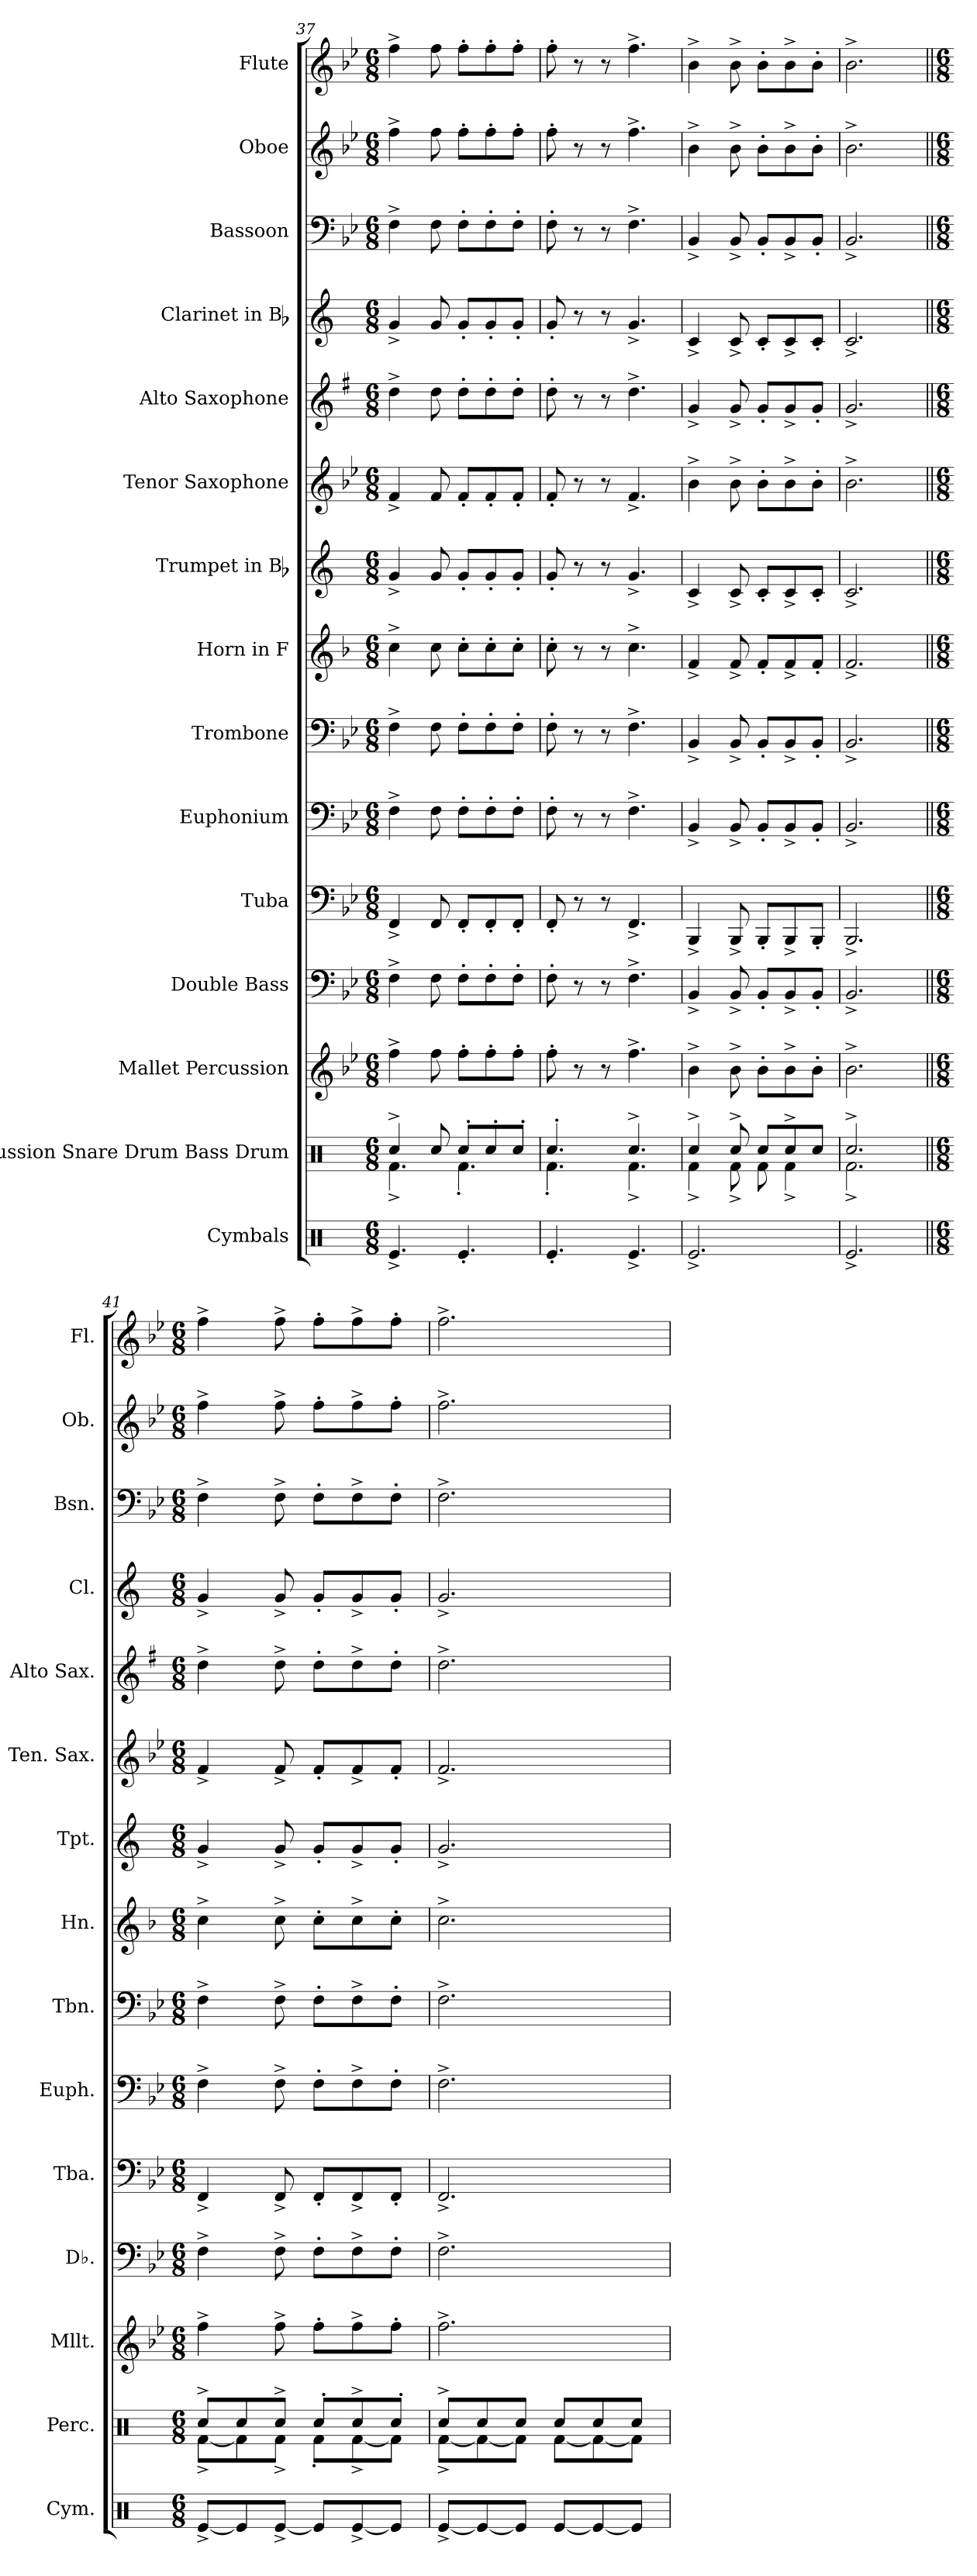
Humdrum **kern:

**kern	**kern	**kern	**kern	**kern	**kern	**kern	**kern	**kern	**kern	**kern	**kern	**kern	**kern	**kern
*part15	*part14	*part13	*part12	*part11	*part10	*part9	*part8	*part7	*part6	*part5	*part4	*part3	*part2	*part1
*staff15	*staff14	*staff13	*staff12	*staff11	*staff10	*staff9	*staff8	*staff7	*staff6	*staff5	*staff4	*staff3	*staff2	*staff1
*I"Cymbals	*I"Percussion Snare Drum Bass Drum	*I"Mallet Percussion	*I"Double Bass	*I"Tuba	*I"Euphonium	*I"Trombone	*I"Horn in F	*I"Trumpet in Bb	*I"Tenor Saxophone	*I"Alto Saxophone	*I"Clarinet in Bb	*I"Bassoon	*I"Oboe	*I"Flute
*I'Cym.	*I'Perc.	*I'Mllt.	*I'Db.	*I'Tba.	*I'Euph.	*I'Tbn.	*I'Hn.	*I'Tpt.	*I'Ten. Sax.	*I'Alto Sax.	*I'Cl.	*I'Bsn.	*I'Ob.	*I'Fl.
*clefX	*clefX	*clefG2	*clefF4	*clefF4	*clefF4	*clefF4	*clefG2	*clefG2	*clefG2	*clefG2	*clefG2	*clefF4	*clefG2	*clefG2
*	*	*ITrd-14c-24	*ITrd7c12	*	*	*	*ITrd4c7	*ITrd1c2	*ITrd8c14	*ITrd5c9	*ITrd1c2	*	*	*
*k[]	*k[]	*k[b-e-]	*k[b-e-]	*k[b-e-]	*k[b-e-]	*k[b-e-]	*k[b-e-]	*k[b-e-]	*k[b-e-]	*k[b-e-]	*k[b-e-]	*k[b-e-]	*k[b-e-]	*k[b-e-]
*C:	*C:	*B-:	*B-:	*B-:	*B-:	*B-:	*B-:	*B-:	*B-:	*B-:	*B-:	*B-:	*B-:	*B-:
*M6/8	*M6/8	*M6/8	*M6/8	*M6/8	*M6/8	*M6/8	*M6/8	*M6/8	*M6/8	*M6/8	*M6/8	*M6/8	*M6/8	*M6/8
=37	=37	=37	=37	=37	=37	=37	=37	=37	=37	=37	=37	=37	=37	=37
*	*^	*	*	*	*	*	*	*	*	*	*	*	*	*
4.Re^i/	4Rcc^i/	4.Rf^i\	4ffff^i\	4FF^i\	4FF^i/	4F^i\	4F^i\	4f^i\	4f^i/	4F^i/	4f^i\	4f^i/	4F^i\	4ff^i\	4ff^i\
.	8Rcci/	.	8ffffi\	8FFi\	8FFi/	8Fi\	8Fi\	8fi\	8fi/	8Fi/	8fi\	8fi/	8Fi\	8ffi\	8ffi\
4.Re'i/	8Rcc'i/L	4.Rf'i\	8ffff'i\L	8FF'i\L	8FF'i/L	8F'i\L	8F'i\L	8f'i\L	8f'i/L	8F'i/L	8f'i\L	8f'i/L	8F'i\L	8ff'i\L	8ff'i\L
.	8Rcc'i/	.	8ffff'i\	8FF'i\	8FF'i/	8F'i\	8F'i\	8f'i\	8f'i/	8F'i/	8f'i\	8f'i/	8F'i\	8ff'i\	8ff'i\
.	8Rcc'i/J	.	8ffff'i\J	8FF'i\J	8FF'i/J	8F'i\J	8F'i\J	8f'i\J	8f'i/J	8F'i/J	8f'i\J	8f'i/J	8F'i\J	8ff'i\J	8ff'i\J
=38	=38	=38	=38	=38	=38	=38	=38	=38	=38	=38	=38	=38	=38	=38	=38
4.Re'i/	4.Rcc'i/	4.Rf'i\	8ffff'i\	8FF'i\	8FF'i/	8F'i\	8F'i\	8f'i\	8f'i/	8F'i/	8f'i\	8f'i/	8F'i\	8ff'i\	8ff'i\
.	.	.	8r	8r	8r	8r	8r	8r	8r	8r	8r	8r	8r	8r	8r
.	.	.	8r	8r	8r	8r	8r	8r	8r	8r	8r	8r	8r	8r	8r
4.Re^i/	4.Rcc^i/	4.Rf^i\	4.ffff^i\	4.FF^i\	4.FF^i/	4.F^i\	4.F^i\	4.f^i\	4.f^i/	4.F^i/	4.f^i\	4.f^i/	4.F^i\	4.ff^i\	4.ff^i\
=39	=39	=39	=39	=39	=39	=39	=39	=39	=39	=39	=39	=39	=39	=39	=39
2.Re^i/	4Rcc^i/	4Rf^i\	4bbb-^i\	4BBB-^i/	4BBB-^i/	4BB-^i/	4BB-^i/	4B-^i/	4B-^i/	4B-^i\	4B-^i/	4B-^i/	4BB-^i/	4b-^i\	4b-^i\
.	8Rcc^i/	8Rf^i\	8bbb-^i\	8BBB-^i/	8BBB-^i/	8BB-^i/	8BB-^i/	8B-^i/	8B-^i/	8B-^i\	8B-^i/	8B-^i/	8BB-^i/	8b-^i\	8b-^i\
.	8Rcci/L	8Rfi\	8bbb-'i\L	8BBB-'i/L	8BBB-'i/L	8BB-'i/L	8BB-'i/L	8B-'i/L	8B-'i/L	8B-'i\L	8B-'i/L	8B-'i/L	8BB-'i/L	8b-'i\L	8b-'i\L
.	8Rcc^i/	4Rf^i\	8bbb-^i\	8BBB-^i/	8BBB-^i/	8BB-^i/	8BB-^i/	8B-^i/	8B-^i/	8B-^i\	8B-^i/	8B-^i/	8BB-^i/	8b-^i\	8b-^i\
.	8Rcci/J	.	8bbb-'i\J	8BBB-'i/J	8BBB-'i/J	8BB-'i/J	8BB-'i/J	8B-'i/J	8B-'i/J	8B-'i\J	8B-'i/J	8B-'i/J	8BB-'i/J	8b-'i\J	8b-'i\J
=40	=40	=40	=40	=40	=40	=40	=40	=40	=40	=40	=40	=40	=40	=40	=40
2.Re^i/	2.Rcc^i/	2.Rf^i\	2.bbb-^i\	2.BBB-^i/	2.BBB-^i/	2.BB-^i/	2.BB-^i/	2.B-^i/	2.B-^i/	2.B-^i\	2.B-^i/	2.B-^i/	2.BB-^i/	2.b-^i\	2.b-^i\
!!LO:PB:g=z
=41||	=41||	=41||	=41||	=41||	=41||	=41||	=41||	=41||	=41||	=41||	=41||	=41||	=41||	=41||	=41||
*M6/8	*M6/8	*	*M6/8	*M6/8	*M6/8	*M6/8	*M6/8	*M6/8	*M6/8	*M6/8	*M6/8	*M6/8	*M6/8	*M6/8	*M6/8
[<8Re^i/L	8Rcc^i/L	[<8Rf^i\L	4ffff^i\	4FF^i\	4FF^i/	4F^i\	4F^i\	4f^i\	4f^i/	4F^i/	4f^i\	4f^i/	4F^i\	4ff^i\	4ff^i\
8Rei/]	8Rcci/	8Rfi\]	.	.	.	.	.	.	.	.	.	.	.	.	.
[<8Re^i/J	8Rcc^i/J	8Rf^i\J	8ffff^i\	8FF^i\	8FF^i/	8F^i\	8F^i\	8f^i\	8f^i/	8F^i/	8f^i\	8f^i/	8F^i\	8ff^i\	8ff^i\
8Rei/L]	8Rcc'i/L	8Rf'i\L	8ffff'i\L	8FF'i\L	8FF'i/L	8F'i\L	8F'i\L	8f'i\L	8f'i/L	8F'i/L	8f'i\L	8f'i/L	8F'i\L	8ff'i\L	8ff'i\L
[<8Re^i/	8Rcc^i/	[<8Rf^i\	8ffff^i\	8FF^i\	8FF^i/	8F^i\	8F^i\	8f^i\	8f^i/	8F^i/	8f^i\	8f^i/	8F^i\	8ff^i\	8ff^i\
8Rei/J]	8Rcc'i/J	8Rfi\J]	8ffff'i\J	8FF'i\J	8FF'i/J	8F'i\J	8F'i\J	8f'i\J	8f'i/J	8F'i/J	8f'i\J	8f'i/J	8F'i\J	8ff'i\J	8ff'i\J
=42	=42	=42	=42	=42	=42	=42	=42	=42	=42	=42	=42	=42	=42	=42	=42
[<8Re^i/L	8Rcc^i/L	[<8Rf^i\L	2.ffff^i\	2.FF^i\	2.FF^i/	2.F^i\	2.F^i\	2.f^i\	2.f^i/	2.F^i/	2.f^i\	2.f^i/	2.F^i\	2.ff^i\	2.ff^i\
8Rei/_<	8Rcci/	8Rfi\_<	.	.	.	.	.	.	.	.	.	.	.	.	.
8Rei/J]	8Rcci/J	8Rfi\J]	.	.	.	.	.	.	.	.	.	.	.	.	.
[<8Rei/L	8Rcci/L	[<8Rfi\L	.	.	.	.	.	.	.	.	.	.	.	.	.
8Rei/_<	8Rcci/	8Rfi\_<	.	.	.	.	.	.	.	.	.	.	.	.	.
8Rei/J]	8Rcci/J	8Rfi\J]	.	.	.	.	.	.	.	.	.	.	.	.	.
*	*v	*v	*	*	*	*	*	*	*	*	*	*	*	*	*
=	=	=	=	=	=	=	=	=	=	=	=	=	=	=
*-	*-	*-	*-	*-	*-	*-	*-	*-	*-	*-	*-	*-	*-	*-
